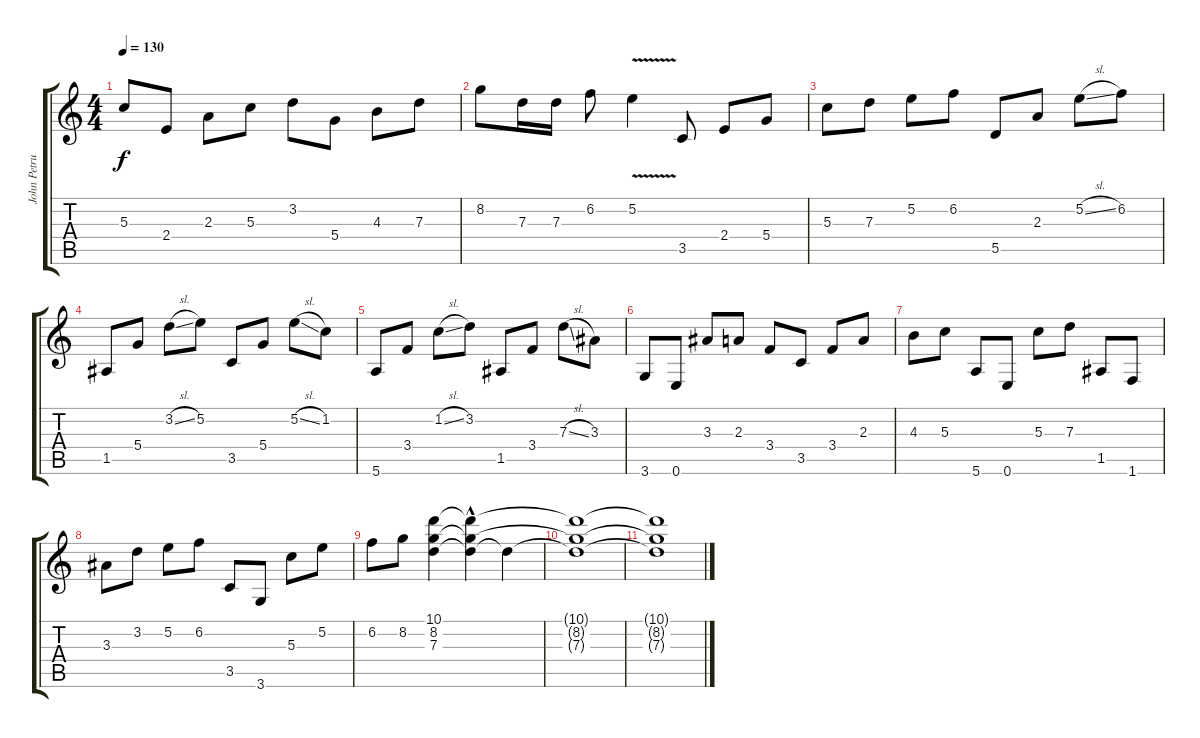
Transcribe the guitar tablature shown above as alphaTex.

\track ("John Petrucci" "John Petru") {instrument distortionguitar}
\staff {score tabs}
\tuning (E4 B3 G3 D3 A2 E2) {hide}
\ts (4 4)
\tempo 130
\clef g2
\ks c
5.3.8{dy f} 2.4.8 2.3.8 5.3.8 3.2.8 5.4.8 4.3.8 7.3.8 |
8.2.8 7.3.16 7.3.16 6.2.8 5.2{v}.4 3.5.8 2.4.8 5.4.8 |
5.3.8 7.3.8 5.2.8 6.2.8 5.5.8 2.3.8 5.2{sl}.8 6.2.8 |
1.5.8 5.4.8 3.2{sl}.8 5.2.8 3.5.8 5.4.8 5.2{sl}.8 1.2.8 |
5.6.8 3.4.8 1.2{sl}.8 3.2.8 1.5.8 3.4.8 7.3{sl}.8 3.3.8 |
3.6.8 0.6.8 3.3.8 2.3.8 3.4.8 3.5.8 3.4.8 2.3.8 |
4.3.8 5.3.8 5.6.8 0.6.8 5.3.8 7.3.8 1.5.8 1.6.8 |
3.3.8 3.2.8 5.2.8 6.2.8 3.5.8 3.6.8 5.3.8 5.2.8 |
6.2.8 8.2.8 (10.1 8.2 7.3).4 (10.1{t} 8.2{t} 7.3{hac t}).4 7.3{t}.4 |
(10.1{t} 8.2{t} 7.3{t}).1 |
(10.1{t} 8.2{t} 7.3{t}).1
